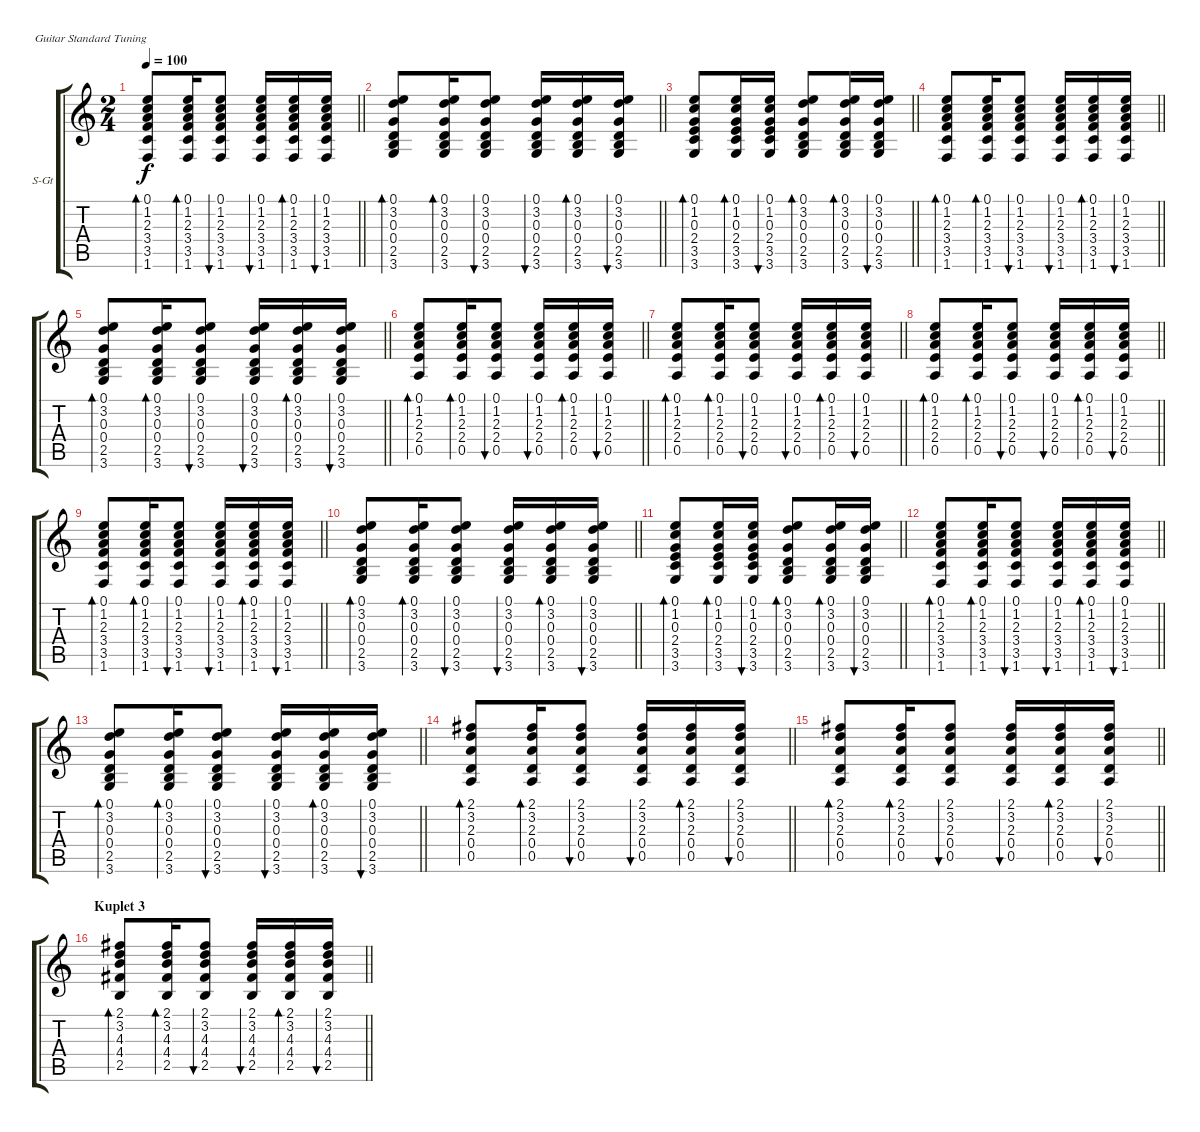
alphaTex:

\bracketExtendMode groupsimilarinstruments
\firstSystemTrackNameOrientation horizontal
\otherSystemsTrackNameOrientation horizontal
\track ("Äîðîæêà 1" "S-Gt") {instrument acousticguitarsteel}
\staff {score tabs}
\tuning (E4 B3 G3 D3 A2 E2)
\ts (2 4)
\tempo 100
\clef g2
\barLineRight lightlight
\ks c
(0.1 1.2 2.3 3.4 3.5 1.6).8{bd 60 dy f} (0.1 1.2 2.3 3.4 3.5 1.6).16{bd 60} (0.1 1.2 2.3 3.4 3.5 1.6).8{bu 60} (0.1 1.2 2.3 3.4 3.5 1.6).16{bu 60} (0.1 1.2 2.3 3.4 3.5 1.6).16{bd 60} (0.1 1.2 2.3 3.4 3.5 1.6).16{bu 60} |
\barLineRight lightlight
(0.1 3.2 0.3 0.4 2.5 3.6).8{bd 60} (0.1 3.2 0.3 0.4 2.5 3.6).16{bd 60} (0.1 3.2 0.3 0.4 2.5 3.6).8{bu 60} (0.1 3.2 0.3 0.4 2.5 3.6).16{bu 60} (0.1 3.2 0.3 0.4 2.5 3.6).16{bd 60} (0.1 3.2 0.3 0.4 2.5 3.6).16{bu 60} |
\barLineRight lightlight
(0.1 1.2 0.3 2.4 3.5 3.6).8{bd 60} (0.1 1.2 0.3 2.4 3.5 3.6).16{bd 60} (0.1 1.2 0.3 2.4 3.5 3.6).16{bu 60} (0.1 3.2 0.3 0.4 2.5 3.6).8{bd 60} (0.1 3.2 0.3 0.4 2.5 3.6).16{bd 60} (0.1 3.2 0.3 0.4 2.5 3.6).16{bu 60} |
\barLineRight lightlight
(0.1 1.2 2.3 3.4 3.5 1.6).8{bd 60} (0.1 1.2 2.3 3.4 3.5 1.6).16{bd 60} (0.1 1.2 2.3 3.4 3.5 1.6).8{bu 60} (0.1 1.2 2.3 3.4 3.5 1.6).16{bu 60} (0.1 1.2 2.3 3.4 3.5 1.6).16{bd 60} (0.1 1.2 2.3 3.4 3.5 1.6).16{bu 60} |
\barLineRight lightlight
(0.1 3.2 0.3 0.4 2.5 3.6).8{bd 60} (0.1 3.2 0.3 0.4 2.5 3.6).16{bd 60} (0.1 3.2 0.3 0.4 2.5 3.6).8{bu 60} (0.1 3.2 0.3 0.4 2.5 3.6).16{bu 60} (0.1 3.2 0.3 0.4 2.5 3.6).16{bd 60} (0.1 3.2 0.3 0.4 2.5 3.6).16{bu 60} |
\barLineRight lightlight
(0.1 1.2 2.3 2.4 0.5).8{bd 60} (0.1 1.2 2.3 2.4 0.5).16{bd 60} (0.1 1.2 2.3 2.4 0.5).8{bu 60} (0.1 1.2 2.3 2.4 0.5).16{bu 60} (0.1 1.2 2.3 2.4 0.5).16{bd 60} (0.1 1.2 2.3 2.4 0.5).16{bu 60} |
\barLineRight lightlight
(0.1 1.2 2.3 2.4 0.5).8{bd 60} (0.1 1.2 2.3 2.4 0.5).16{bd 60} (0.1 1.2 2.3 2.4 0.5).8{bu 60} (0.1 1.2 2.3 2.4 0.5).16{bu 60} (0.1 1.2 2.3 2.4 0.5).16{bd 60} (0.1 1.2 2.3 2.4 0.5).16{bu 60} |
\barLineRight lightlight
(0.1 1.2 2.3 2.4 0.5).8{bd 60} (0.1 1.2 2.3 2.4 0.5).16{bd 60} (0.1 1.2 2.3 2.4 0.5).8{bu 60} (0.1 1.2 2.3 2.4 0.5).16{bu 60} (0.1 1.2 2.3 2.4 0.5).16{bd 60} (0.1 1.2 2.3 2.4 0.5).16{bu 60} |
\barLineRight lightlight
(0.1 1.2 2.3 3.4 3.5 1.6).8{bd 60} (0.1 1.2 2.3 3.4 3.5 1.6).16{bd 60} (0.1 1.2 2.3 3.4 3.5 1.6).8{bu 60} (0.1 1.2 2.3 3.4 3.5 1.6).16{bu 60} (0.1 1.2 2.3 3.4 3.5 1.6).16{bd 60} (0.1 1.2 2.3 3.4 3.5 1.6).16{bu 60} |
\barLineRight lightlight
(0.1 3.2 0.3 0.4 2.5 3.6).8{bd 60} (0.1 3.2 0.3 0.4 2.5 3.6).16{bd 60} (0.1 3.2 0.3 0.4 2.5 3.6).8{bu 60} (0.1 3.2 0.3 0.4 2.5 3.6).16{bu 60} (0.1 3.2 0.3 0.4 2.5 3.6).16{bd 60} (0.1 3.2 0.3 0.4 2.5 3.6).16{bu 60} |
\barLineRight lightlight
(0.1 1.2 0.3 2.4 3.5 3.6).8{bd 60} (0.1 1.2 0.3 2.4 3.5 3.6).16{bd 60} (0.1 1.2 0.3 2.4 3.5 3.6).16{bu 60} (0.1 3.2 0.3 0.4 2.5 3.6).8{bd 60} (0.1 3.2 0.3 0.4 2.5 3.6).16{bd 60} (0.1 3.2 0.3 0.4 2.5 3.6).16{bu 60} |
\barLineRight lightlight
(0.1 1.2 2.3 3.4 3.5 1.6).8{bd 60} (0.1 1.2 2.3 3.4 3.5 1.6).16{bd 60} (0.1 1.2 2.3 3.4 3.5 1.6).8{bu 60} (0.1 1.2 2.3 3.4 3.5 1.6).16{bu 60} (0.1 1.2 2.3 3.4 3.5 1.6).16{bd 60} (0.1 1.2 2.3 3.4 3.5 1.6).16{bu 60} |
\barLineRight lightlight
(0.1 3.2 0.3 0.4 2.5 3.6).8{bd 60} (0.1 3.2 0.3 0.4 2.5 3.6).16{bd 60} (0.1 3.2 0.3 0.4 2.5 3.6).8{bu 60} (0.1 3.2 0.3 0.4 2.5 3.6).16{bu 60} (0.1 3.2 0.3 0.4 2.5 3.6).16{bd 60} (0.1 3.2 0.3 0.4 2.5 3.6).16{bu 60} |
\barLineRight lightlight
(2.1 3.2 2.3 0.4 0.5).8{bd 60} (2.1 3.2 2.3 0.4 0.5).16{bd 60} (2.1 3.2 2.3 0.4 0.5).8{bu 60} (2.1 3.2 2.3 0.4 0.5).16{bu 60} (2.1 3.2 2.3 0.4 0.5).16{bd 60} (2.1 3.2 2.3 0.4 0.5).16{bu 60} |
\barLineRight lightlight
(2.1 3.2 2.3 0.4 0.5).8{bd 60} (2.1 3.2 2.3 0.4 0.5).16{bd 60} (2.1 3.2 2.3 0.4 0.5).8{bu 60} (2.1 3.2 2.3 0.4 0.5).16{bu 60} (2.1 3.2 2.3 0.4 0.5).16{bd 60} (2.1 3.2 2.3 0.4 0.5).16{bu 60} |
\section ("" "Kuplet 3")
\barLineRight lightlight
(2.1 3.2 4.3 4.4 2.5).8{bd 60} (2.1 3.2 4.3 4.4 2.5).16{bd 60} (2.1 3.2 4.3 4.4 2.5).8{bu 60} (2.1 3.2 4.3 4.4 2.5).16{bu 60} (2.1 3.2 4.3 4.4 2.5).16{bd 60} (2.1 3.2 4.3 4.4 2.5).16{bu 60}
